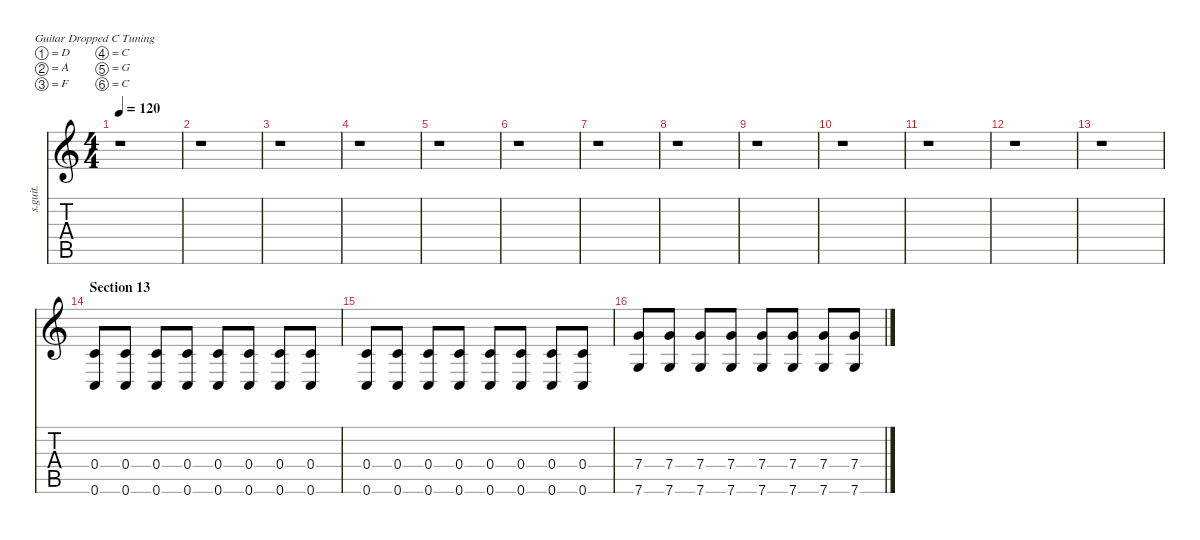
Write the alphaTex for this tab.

\defaultSystemsLayout 4
\hideDynamics
\bracketExtendMode nobrackets
\track ("Mark Holcomb" "s.guit.") {instrument distortionguitar}
\staff {score tabs}
\tuning (D4 A3 F3 C3 G2 C2)
\ts (4 4)
\tempo 120
\clef g2
\ks c
r.1{dy mf} |
r.1 |
r.1 |
r.1 |
r.1 |
r.1 |
r.1 |
r.1 |
r.1 |
r.1 |
r.1 |
r.1 |
r.1 |
\section ("" "Section 13")
(0.4 0.6).8{lyrics (0 "") lyrics (1 "") lyrics (2 "") lyrics (3 "") lyrics (4 "")} (0.4 0.6).8{lyrics (0 "") lyrics (1 "") lyrics (2 "") lyrics (3 "") lyrics (4 "")} (0.4 0.6).8{lyrics (0 "") lyrics (1 "") lyrics (2 "") lyrics (3 "") lyrics (4 "")} (0.4 0.6).8{lyrics (0 "") lyrics (1 "") lyrics (2 "") lyrics (3 "") lyrics (4 "")} (0.4 0.6).8{lyrics (0 "") lyrics (1 "") lyrics (2 "") lyrics (3 "") lyrics (4 "")} (0.4 0.6).8{lyrics (0 "") lyrics (1 "") lyrics (2 "") lyrics (3 "") lyrics (4 "")} (0.4 0.6).8{lyrics (0 "") lyrics (1 "") lyrics (2 "") lyrics (3 "") lyrics (4 "")} (0.4 0.6).8{lyrics (0 "") lyrics (1 "") lyrics (2 "") lyrics (3 "") lyrics (4 "")} |
(0.4 0.6).8{lyrics (0 "") lyrics (1 "") lyrics (2 "") lyrics (3 "") lyrics (4 "")} (0.4 0.6).8{lyrics (0 "") lyrics (1 "") lyrics (2 "") lyrics (3 "") lyrics (4 "")} (0.4 0.6).8{lyrics (0 "") lyrics (1 "") lyrics (2 "") lyrics (3 "") lyrics (4 "")} (0.4 0.6).8{lyrics (0 "") lyrics (1 "") lyrics (2 "") lyrics (3 "") lyrics (4 "")} (0.4 0.6).8{lyrics (0 "") lyrics (1 "") lyrics (2 "") lyrics (3 "") lyrics (4 "")} (0.4 0.6).8{lyrics (0 "") lyrics (1 "") lyrics (2 "") lyrics (3 "") lyrics (4 "")} (0.4 0.6).8{lyrics (0 "") lyrics (1 "") lyrics (2 "") lyrics (3 "") lyrics (4 "")} (0.4 0.6).8{lyrics (0 "") lyrics (1 "") lyrics (2 "") lyrics (3 "") lyrics (4 "")} |
(7.4 7.6).8{lyrics (0 "") lyrics (1 "") lyrics (2 "") lyrics (3 "") lyrics (4 "")} (7.4 7.6).8{lyrics (0 "") lyrics (1 "") lyrics (2 "") lyrics (3 "") lyrics (4 "")} (7.4 7.6).8{lyrics (0 "") lyrics (1 "") lyrics (2 "") lyrics (3 "") lyrics (4 "")} (7.4 7.6).8{lyrics (0 "") lyrics (1 "") lyrics (2 "") lyrics (3 "") lyrics (4 "")} (7.4 7.6).8{lyrics (0 "") lyrics (1 "") lyrics (2 "") lyrics (3 "") lyrics (4 "")} (7.4 7.6).8{lyrics (0 "") lyrics (1 "") lyrics (2 "") lyrics (3 "") lyrics (4 "")} (7.4 7.6).8{lyrics (0 "") lyrics (1 "") lyrics (2 "") lyrics (3 "") lyrics (4 "")} (7.4 7.6).8{lyrics (0 "") lyrics (1 "") lyrics (2 "") lyrics (3 "") lyrics (4 "")}
